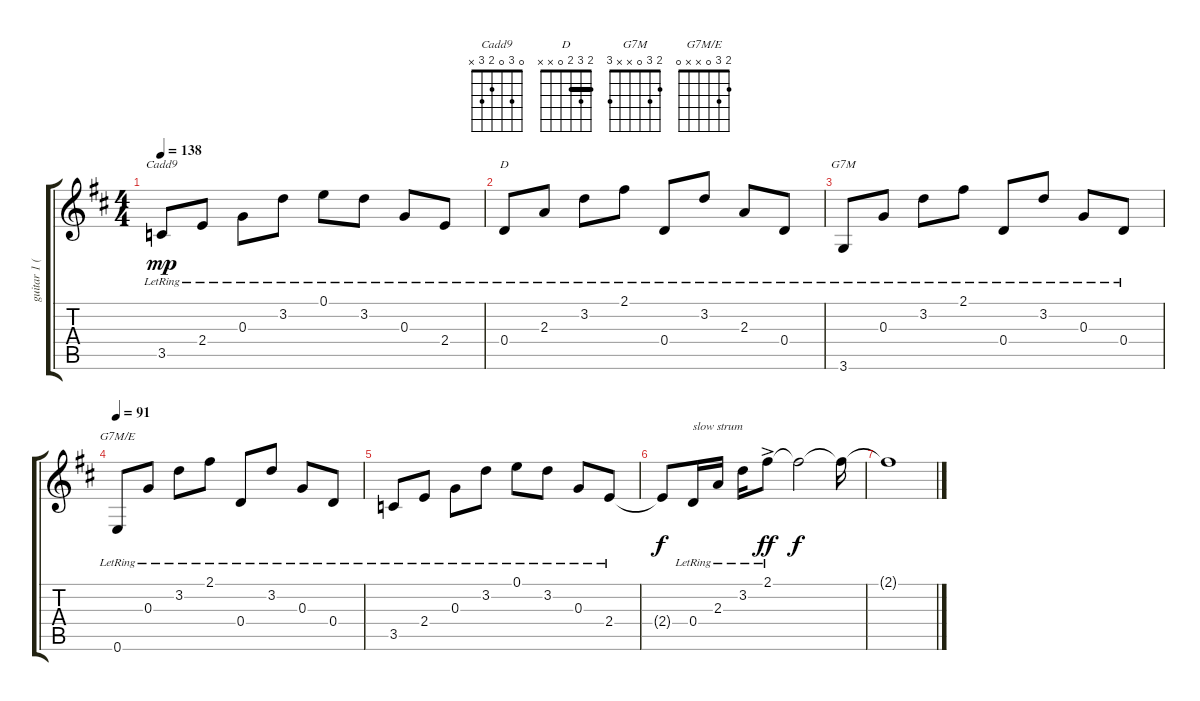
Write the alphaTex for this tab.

\track ("guitar 1 (acoustic)" "guitar 1 (") {instrument acousticguitarsteel}
\staff {score tabs}
\tuning (E4 B3 G3 D3 A2 E2) {hide}
\chord ("Cadd9" 0 3 0 2 3 x)
\chord ("D" 2 3 2 0 x x) {barre 2}
\chord ("G7M" 2 3 0 x x 3)
\chord ("G7M/E" 2 3 0 x x 0)
\ts (4 4)
\tempo 138
\clef g2
\ks d
3.5{lr}.8{ch "Cadd9" dy mp} 2.4{lr}.8 0.3{lr}.8 3.2{lr}.8 0.1{lr}.8 3.2{lr}.8 0.3{lr}.8 2.4{lr}.8 |
0.4{lr}.8{ch "D"} 2.3{lr}.8 3.2{lr}.8 2.1{lr}.8 0.4{lr}.8 3.2{lr}.8 2.3{lr}.8 0.4{lr}.8 |
3.6{lr}.8{ch "G7M"} 0.3{lr}.8 3.2{lr}.8 2.1{lr}.8 0.4{lr}.8 3.2{lr}.8 0.3{lr}.8 0.4{lr}.8 |
\tempo 91
0.6{lr}.8{ch "G7M/E"} 0.3{lr}.8 3.2{lr}.8 2.1{lr}.8 0.4{lr}.8 3.2{lr}.8 0.3{lr}.8 0.4{lr}.8 |
3.5{lr}.8 2.4{lr}.8 0.3{lr}.8 3.2{lr}.8 0.1{lr}.8 3.2{lr}.8 0.3{lr}.8 2.4{lr}.8 |
2.4{t}.8{dy f} 0.4{lr}.16{txt "slow strum"} 2.3{lr}.16 3.2{lr}.16 2.1{ac lr}.8{dy ff} 2.1{t}.2{dy f} 2.1{t}.16 |
2.1{t}.1
